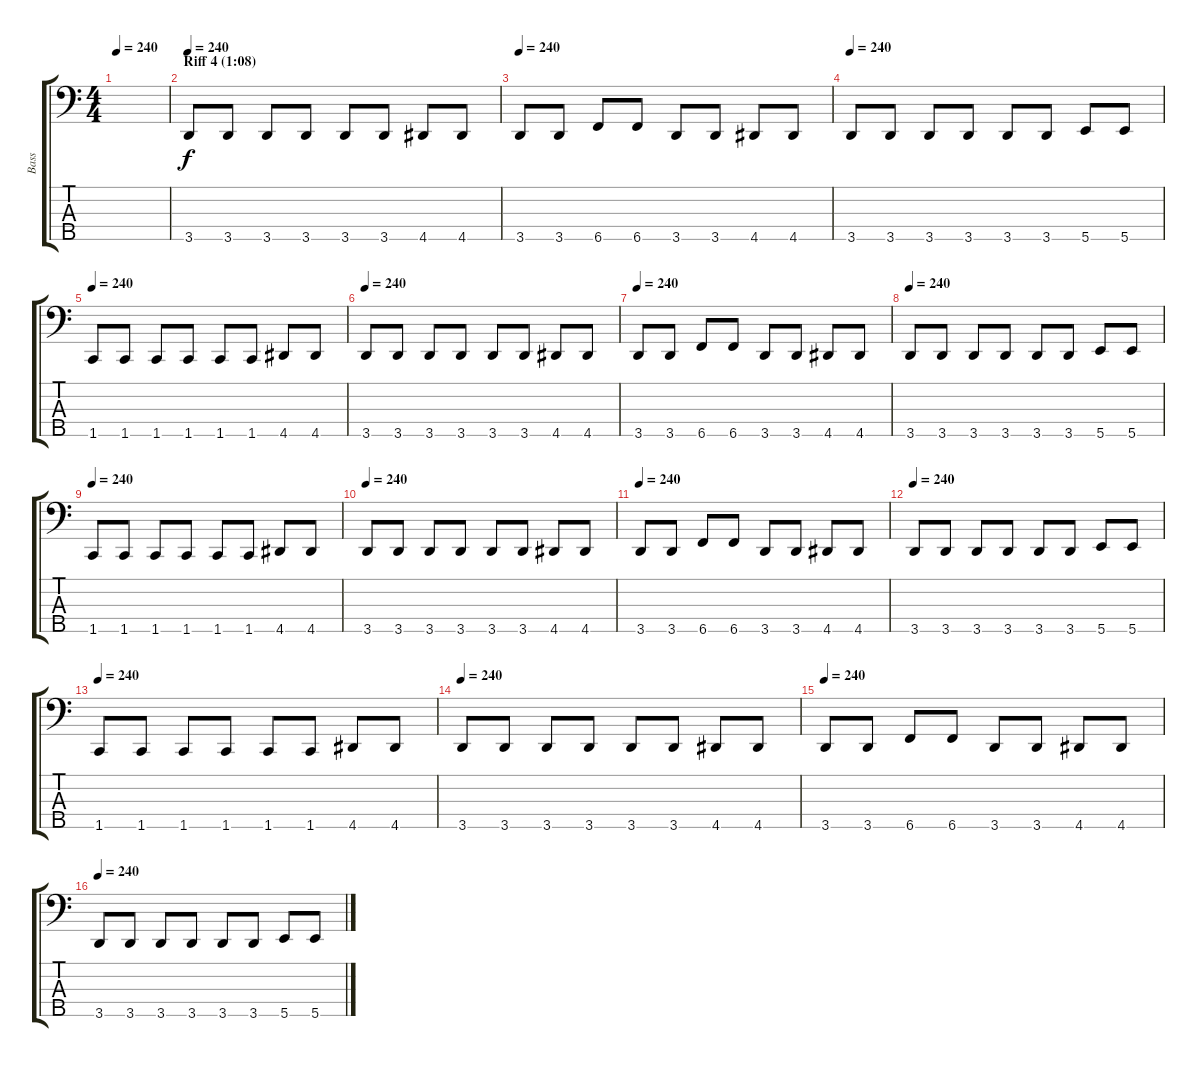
\track ("Bass" "Bass") {instrument electricbassfinger}
\staff {score tabs}
\tuning (G2 D2 A1 E1 B0) {hide}
\ts (4 4)
\tempo 240
\clef f4
\ks c
|
\section ("" "Riff 4 (1:08)")
\tempo 240
3.5.8 3.5.8 3.5.8 3.5.8 3.5.8 3.5.8 4.5.8 4.5.8 |
\tempo 240
3.5.8 3.5.8 6.5.8 6.5.8 3.5.8 3.5.8 4.5.8 4.5.8 |
\tempo 240
3.5.8 3.5.8 3.5.8 3.5.8 3.5.8 3.5.8 5.5.8 5.5.8 |
\tempo 240
1.5.8 1.5.8 1.5.8 1.5.8 1.5.8 1.5.8 4.5.8 4.5.8 |
\tempo 240
3.5.8 3.5.8 3.5.8 3.5.8 3.5.8 3.5.8 4.5.8 4.5.8 |
\tempo 240
3.5.8 3.5.8 6.5.8 6.5.8 3.5.8 3.5.8 4.5.8 4.5.8 |
\tempo 240
3.5.8 3.5.8 3.5.8 3.5.8 3.5.8 3.5.8 5.5.8 5.5.8 |
\tempo 240
1.5.8 1.5.8 1.5.8 1.5.8 1.5.8 1.5.8 4.5.8 4.5.8 |
\tempo 240
3.5.8 3.5.8 3.5.8 3.5.8 3.5.8 3.5.8 4.5.8 4.5.8 |
\tempo 240
3.5.8 3.5.8 6.5.8 6.5.8 3.5.8 3.5.8 4.5.8 4.5.8 |
\tempo 240
3.5.8 3.5.8 3.5.8 3.5.8 3.5.8 3.5.8 5.5.8 5.5.8 |
\tempo 240
1.5.8 1.5.8 1.5.8 1.5.8 1.5.8 1.5.8 4.5.8 4.5.8 |
\tempo 240
3.5.8 3.5.8 3.5.8 3.5.8 3.5.8 3.5.8 4.5.8 4.5.8 |
\tempo 240
3.5.8 3.5.8 6.5.8 6.5.8 3.5.8 3.5.8 4.5.8 4.5.8 |
\tempo 240
3.5.8 3.5.8 3.5.8 3.5.8 3.5.8 3.5.8 5.5.8 5.5.8
